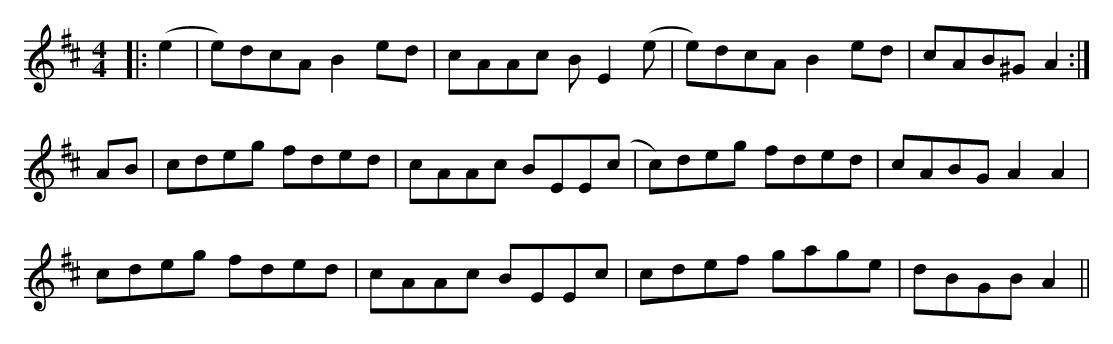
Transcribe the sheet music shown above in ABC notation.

X:1
M:4/4
K:Amix
|:(e2|e)dcA B2ed|cAAc BE2(e|e)dcA B2ed|cAB^G A2:|
AB|cdeg fded|cAAc BEE(c|c)deg fded|cABG A2A2|
cdeg fded|cAAc BEEc|cdef gage|dBGB A2||
